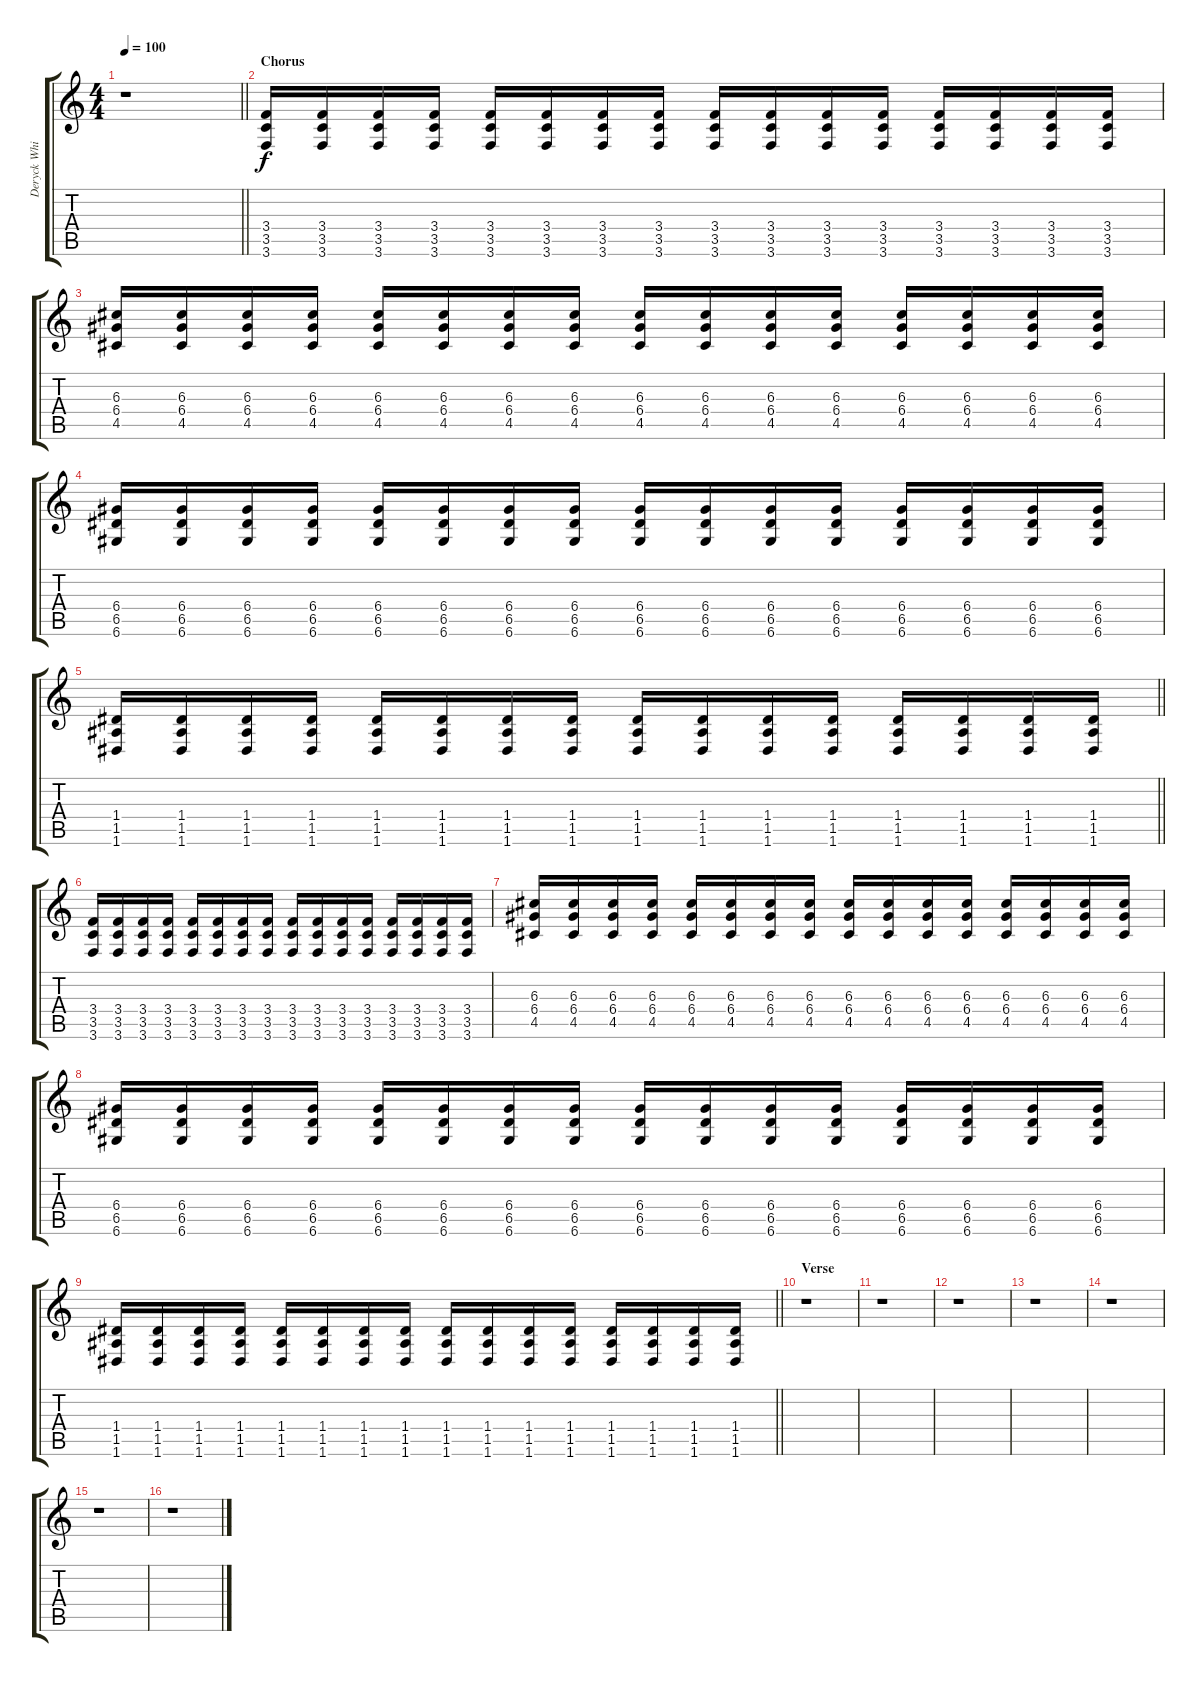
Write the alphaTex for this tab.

\track ("Deryck Whibley <Guitar>" "Deryck Whi") {instrument overdrivenguitar}
\staff {score tabs}
\tuning (E4 B3 G3 D3 A2 D2) {hide}
\ts (4 4)
\tempo 100
\clef g2
\barLineRight lightlight
\ks c
r.1{dy f} |
\section ("" "Chorus")
(3.4 3.5 3.6).16 (3.4 3.5 3.6).16 (3.4 3.5 3.6).16 (3.4 3.5 3.6).16 (3.4 3.5 3.6).16 (3.4 3.5 3.6).16 (3.4 3.5 3.6).16 (3.4 3.5 3.6).16 (3.4 3.5 3.6).16 (3.4 3.5 3.6).16 (3.4 3.5 3.6).16 (3.4 3.5 3.6).16 (3.4 3.5 3.6).16 (3.4 3.5 3.6).16 (3.4 3.5 3.6).16 (3.4 3.5 3.6).16 |
(6.3 6.4 4.5).16 (6.3 6.4 4.5).16 (6.3 6.4 4.5).16 (6.3 6.4 4.5).16 (6.3 6.4 4.5).16 (6.3 6.4 4.5).16 (6.3 6.4 4.5).16 (6.3 6.4 4.5).16 (6.3 6.4 4.5).16 (6.3 6.4 4.5).16 (6.3 6.4 4.5).16 (6.3 6.4 4.5).16 (6.3 6.4 4.5).16 (6.3 6.4 4.5).16 (6.3 6.4 4.5).16 (6.3 6.4 4.5).16 |
(6.4 6.5 6.6).16 (6.4 6.5 6.6).16 (6.4 6.5 6.6).16 (6.4 6.5 6.6).16 (6.4 6.5 6.6).16 (6.4 6.5 6.6).16 (6.4 6.5 6.6).16 (6.4 6.5 6.6).16 (6.4 6.5 6.6).16 (6.4 6.5 6.6).16 (6.4 6.5 6.6).16 (6.4 6.5 6.6).16 (6.4 6.5 6.6).16 (6.4 6.5 6.6).16 (6.4 6.5 6.6).16 (6.4 6.5 6.6).16 |
\barLineRight lightlight
(1.4 1.5 1.6).16 (1.4 1.5 1.6).16 (1.4 1.5 1.6).16 (1.4 1.5 1.6).16 (1.4 1.5 1.6).16 (1.4 1.5 1.6).16 (1.4 1.5 1.6).16 (1.4 1.5 1.6).16 (1.4 1.5 1.6).16 (1.4 1.5 1.6).16 (1.4 1.5 1.6).16 (1.4 1.5 1.6).16 (1.4 1.5 1.6).16 (1.4 1.5 1.6).16 (1.4 1.5 1.6).16 (1.4 1.5 1.6).16 |
(3.4 3.5 3.6).16 (3.4 3.5 3.6).16 (3.4 3.5 3.6).16 (3.4 3.5 3.6).16 (3.4 3.5 3.6).16 (3.4 3.5 3.6).16 (3.4 3.5 3.6).16 (3.4 3.5 3.6).16 (3.4 3.5 3.6).16 (3.4 3.5 3.6).16 (3.4 3.5 3.6).16 (3.4 3.5 3.6).16 (3.4 3.5 3.6).16 (3.4 3.5 3.6).16 (3.4 3.5 3.6).16 (3.4 3.5 3.6).16 |
(6.3 6.4 4.5).16 (6.3 6.4 4.5).16 (6.3 6.4 4.5).16 (6.3 6.4 4.5).16 (6.3 6.4 4.5).16 (6.3 6.4 4.5).16 (6.3 6.4 4.5).16 (6.3 6.4 4.5).16 (6.3 6.4 4.5).16 (6.3 6.4 4.5).16 (6.3 6.4 4.5).16 (6.3 6.4 4.5).16 (6.3 6.4 4.5).16 (6.3 6.4 4.5).16 (6.3 6.4 4.5).16 (6.3 6.4 4.5).16 |
(6.4 6.5 6.6).16 (6.4 6.5 6.6).16 (6.4 6.5 6.6).16 (6.4 6.5 6.6).16 (6.4 6.5 6.6).16 (6.4 6.5 6.6).16 (6.4 6.5 6.6).16 (6.4 6.5 6.6).16 (6.4 6.5 6.6).16 (6.4 6.5 6.6).16 (6.4 6.5 6.6).16 (6.4 6.5 6.6).16 (6.4 6.5 6.6).16 (6.4 6.5 6.6).16 (6.4 6.5 6.6).16 (6.4 6.5 6.6).16 |
\barLineRight lightlight
(1.4 1.5 1.6).16 (1.4 1.5 1.6).16 (1.4 1.5 1.6).16 (1.4 1.5 1.6).16 (1.4 1.5 1.6).16 (1.4 1.5 1.6).16 (1.4 1.5 1.6).16 (1.4 1.5 1.6).16 (1.4 1.5 1.6).16 (1.4 1.5 1.6).16 (1.4 1.5 1.6).16 (1.4 1.5 1.6).16 (1.4 1.5 1.6).16 (1.4 1.5 1.6).16 (1.4 1.5 1.6).16 (1.4 1.5 1.6).16 |
\section ("" "Verse")
r.1 |
r.1 |
r.1 |
r.1 |
r.1 |
r.1 |
r.1
